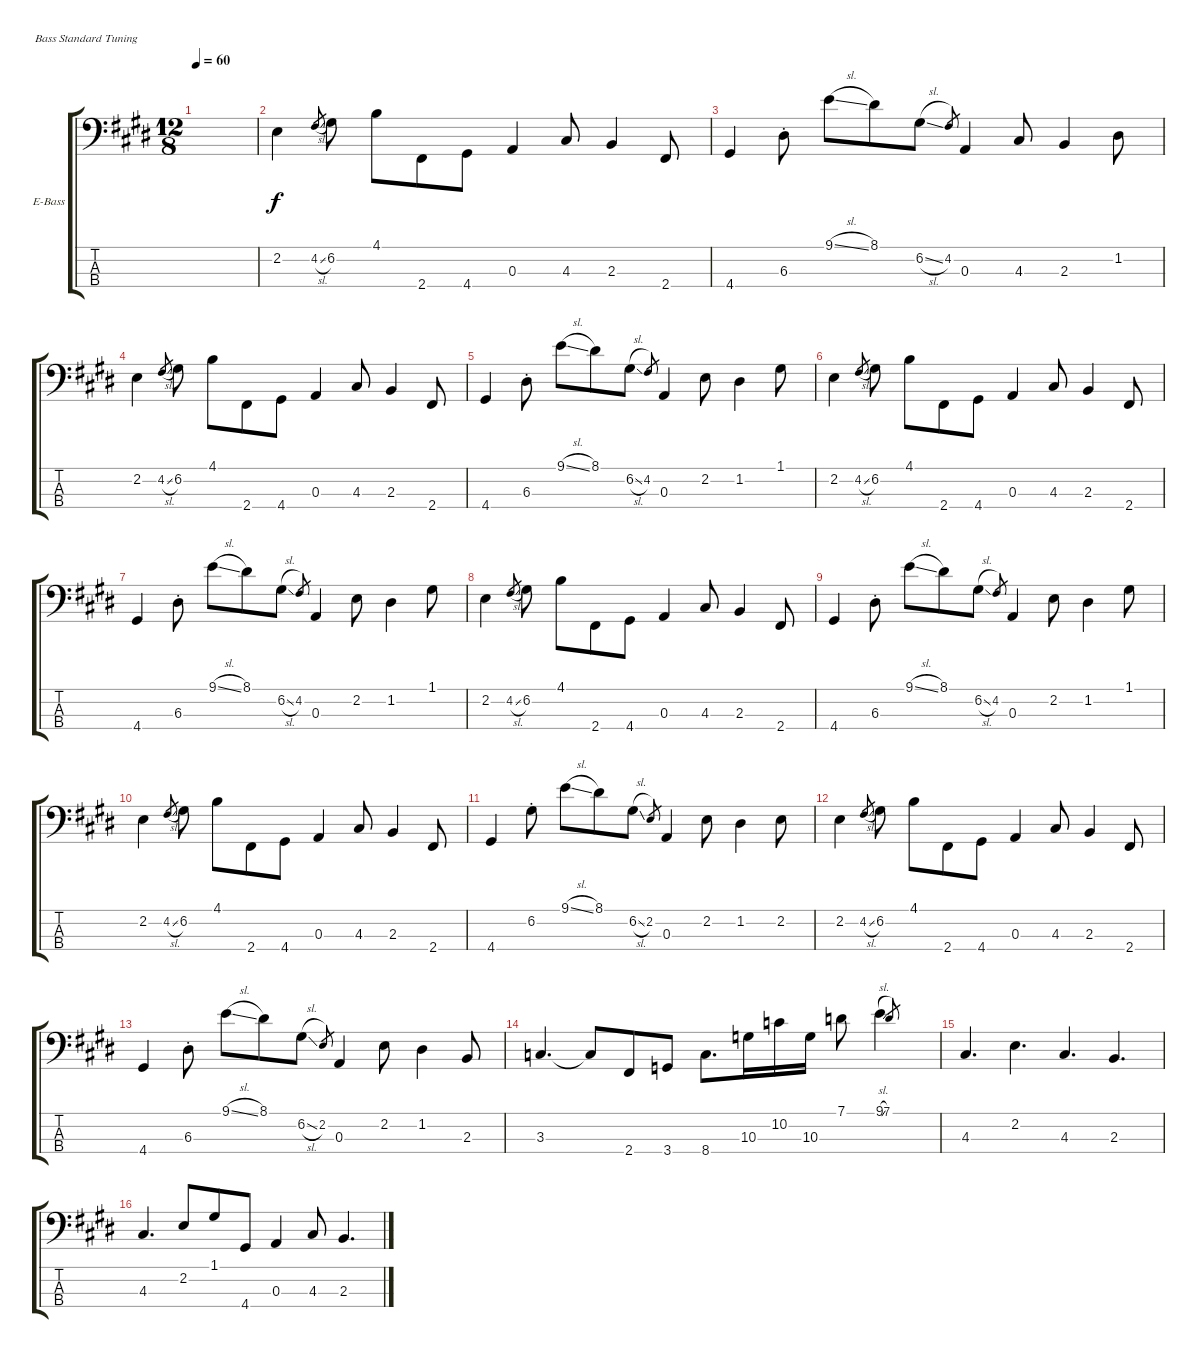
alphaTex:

\defaultSystemsLayout 4
\bracketExtendMode groupsimilarinstruments
\firstSystemTrackNameOrientation horizontal
\otherSystemsTrackNameOrientation horizontal
\track ("Electric Bass" "E-Bass") {instrument electricbassfinger}
\staff {score tabs}
\tuning (G2 D2 A1 E1)
\ts (12 8)
\tempo 60
\clef f4
\ks e
|
2.2.4 4.2{sl}.8{gr} 6.2.8 4.1.8 2.4.8 4.4.8 0.3.4 4.3.8 2.3.4 2.4.8 |
4.4.4 6.3{st}.8 9.1{sl}.8 8.1.8 6.2{sl}.8 4.2.8{gr} 0.3.4 4.3.8 2.3.4 1.2.8 |
2.2.4 4.2{sl}.8{gr} 6.2.8 4.1.8 2.4.8 4.4.8 0.3.4 4.3.8 2.3.4 2.4.8 |
4.4.4 6.3{st}.8 9.1{sl}.8 8.1.8 6.2{sl}.8 4.2.8{gr} 0.3.4 2.2.8 1.2.4 1.1.8 |
2.2.4 4.2{sl}.8{gr} 6.2.8 4.1.8 2.4.8 4.4.8 0.3.4 4.3.8 2.3.4 2.4.8 |
4.4.4 6.3{st}.8 9.1{sl}.8 8.1.8 6.2{sl}.8 4.2.8{gr} 0.3.4 2.2.8 1.2.4 1.1.8 |
2.2.4 4.2{sl}.8{gr} 6.2.8 4.1.8 2.4.8 4.4.8 0.3.4 4.3.8 2.3.4 2.4.8 |
4.4.4 6.3{st}.8 9.1{sl}.8 8.1.8 6.2{sl}.8 4.2.8{gr} 0.3.4 2.2.8 1.2.4 1.1.8 |
2.2.4 4.2{sl}.8{gr} 6.2.8 4.1.8 2.4.8 4.4.8 0.3.4 4.3.8 2.3.4 2.4.8 |
4.4.4 6.2{st}.8 9.1{sl}.8 8.1.8 6.2{sl}.8 2.2.8{gr} 0.3.4 2.2.8 1.2.4 2.2.8 |
2.2.4 4.2{sl}.8{gr} 6.2.8 4.1.8 2.4.8 4.4.8 0.3.4 4.3.8 2.3.4 2.4.8 |
4.4.4 6.3{st}.8 9.1{sl}.8 8.1.8 6.2{sl}.8 2.2.8{gr} 0.3.4 2.2.8 1.2.4 2.3.8 |
3.3.4{d} 3.3{t}.8 2.4.8 3.4.8 8.4.8{d} 10.3.16 10.2.16 10.3.16 7.1.8 9.1{sl}.4 7.1.8{gr} |
4.3.4{d} 2.2.4{d} 4.3.4{d} 2.3.4{d} |
4.3.4{d} 2.2.8 1.1.8 4.4.8 0.3.4 4.3.8 2.3.4{d}
